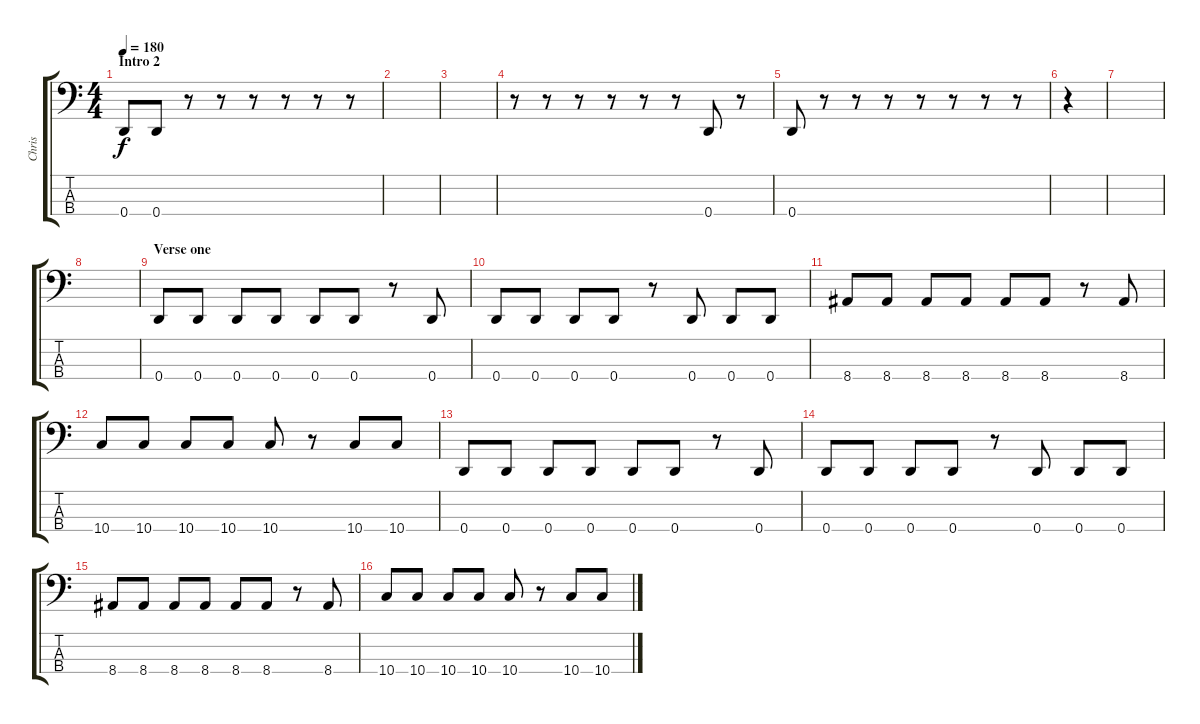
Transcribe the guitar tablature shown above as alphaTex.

\track ("Chris" "Chris") {instrument electricbassfinger}
\staff {score tabs}
\tuning (G2 D2 A1 D1) {hide}
\ts (4 4)
\section ("" "Intro 2")
\tempo 180
\clef f4
\ks c
0.4.8{dy f} 0.4.8 r.8 r.8 r.8 r.8 r.8 r.8 |
|
|
r.8 r.8 r.8 r.8 r.8 r.8 0.4.8 r.8 |
0.4.8 r.8 r.8 r.8 r.8 r.8 r.8 r.8 |
r.4 |
|
|
\section ("" "Verse one")
0.4.8 0.4.8 0.4.8 0.4.8 0.4.8 0.4.8 r.8 0.4.8 |
0.4.8 0.4.8 0.4.8 0.4.8 r.8 0.4.8 0.4.8 0.4.8 |
8.4.8 8.4.8 8.4.8 8.4.8 8.4.8 8.4.8 r.8 8.4.8 |
10.4.8 10.4.8 10.4.8 10.4.8 10.4.8 r.8 10.4.8 10.4.8 |
0.4.8 0.4.8 0.4.8 0.4.8 0.4.8 0.4.8 r.8 0.4.8 |
0.4.8 0.4.8 0.4.8 0.4.8 r.8 0.4.8 0.4.8 0.4.8 |
8.4.8 8.4.8 8.4.8 8.4.8 8.4.8 8.4.8 r.8 8.4.8 |
10.4.8 10.4.8 10.4.8 10.4.8 10.4.8 r.8 10.4.8 10.4.8
